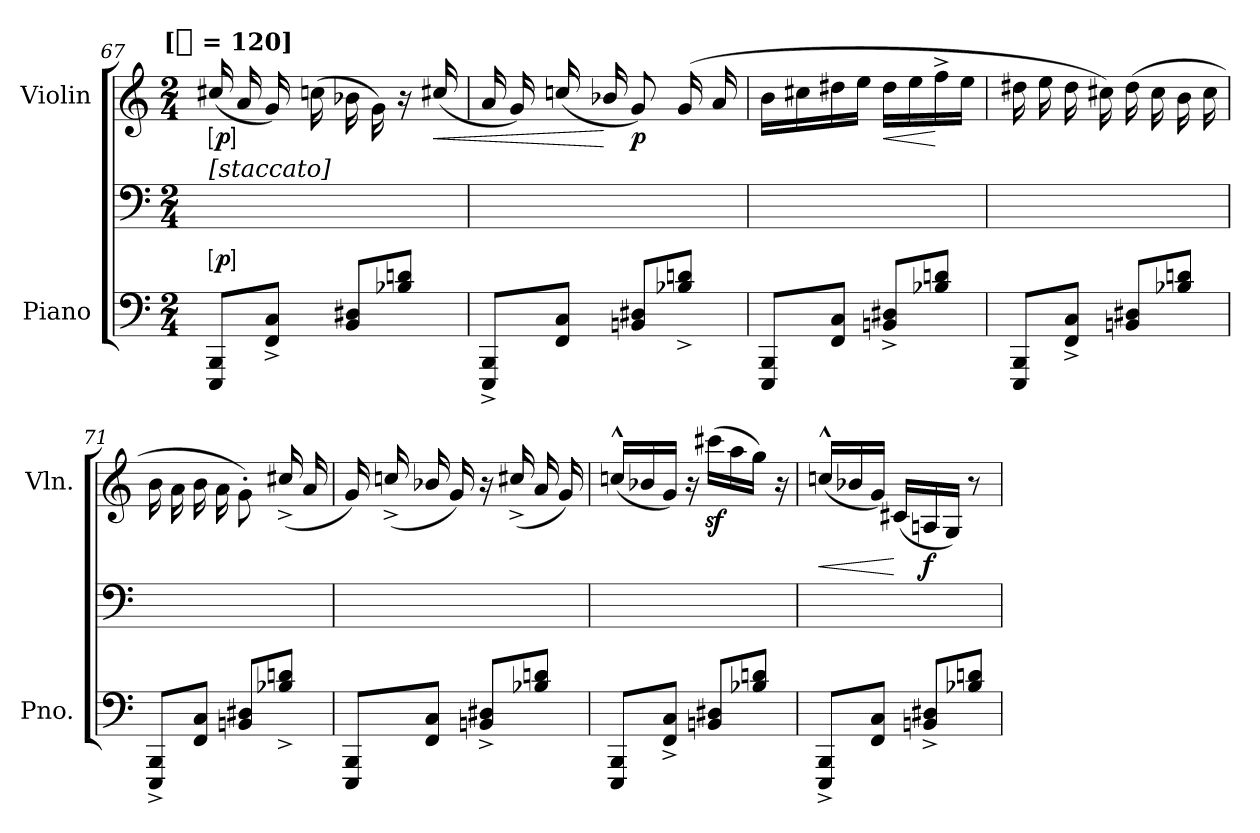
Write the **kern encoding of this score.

**kern	**kern	**dynam	**kern	**dynam
*part2	*part2	*part2	*part1	*part1
*staff3	*staff2	*staff2/3	*staff1	*staff1
*I"Piano	*	*	*I"Violin	*
*I'Pno.	*	*	*I'Vln.	*
*clefF4	*clefF4	*	*clefG2	*
*k[]	*k[]	*	*k[]	*
*C:	*C:	*	*C:	*
!!LO:TX:omd:t=[[quarter] = 120]
*M2/4	*M2/4	*	*M2/4	*
*MM120	*MM120	*	*MM120	*
=67	=67	=67	=67	=67
!	!LO:TX:a:i:t=[staccato]	!	!	!
!	!	!LO:DY:ed=brack	!	!LO:DY:ed=brack
8EEE/ 8BBB/L	2ryy	p	(16cc#X/	p
.	.	.	16a	.
8FF^>\ 8C^>\J	.	.	16g)	.
.	.	.	(16ccn	.
8BB/ 8D#X/L	.	.	16b-X	.
.	.	.	16g\)	.
8B-X\ 8dn\J	.	.	16r	.
!	!	!	!	!LO:HP:b
.	.	.	(16cc#X/	<
=68	=68	=68	=68	=68
8EEE^</ 8BBB^</L	2ryy	.	16a	.
.	.	.	16g)	.
8FF\ 8C\J	.	.	(16ccn/	.
.	.	.	16b-X/	[
8BBn/ 8D#X/L	.	.	8g)	p
8B-X^>\ 8dn^>\J	.	.	(>16g	.
.	.	.	16a	.
=69	=69	=69	=69	=69
8EEE/ 8BBB/L	2ryy	.	16bLL	.
.	.	.	16cc#X	.
8FF\ 8C\J	.	.	16dd#X	.
.	.	.	16eeJJ	.
!	!	!	!	!LO:HP:b
8BBn^</ 8D#X^</L	.	.	16dd#LL	<
.	.	.	16ee	.
8B-X\ 8dn\J	.	.	16ff^	[
.	.	.	16eeJJ	.
=70	=70	=70	=70	=70
8EEE/ 8BBB/L	2ryy	.	16dd#X	.
.	.	.	16ee	.
8FF^>\ 8C^>\J	.	.	16dd#	.
.	.	.	16cc#X)	.
8BBn/ 8D#X/L	.	.	(16dd#	.
.	.	.	16cc#	.
8B-X\ 8dn\J	.	.	16b	.
.	.	.	16cc#	.
=71	=71	=71	=71	=71
8EEE^</ 8BBB^</L	2ryy	.	16b	.
.	.	.	16a\	.
8FF\ 8C\J	.	.	16b	.
.	.	.	16a\	.
8BBn/ 8D#X/L	.	.	8g'\)	.
8B-X^>\ 8dn^>\J	.	.	(16cc#X^/	.
.	.	.	16a	.
=72	=72	=72	=72	=72
8EEE/ 8BBB/L	2ryy	.	16g)	.
.	.	.	(16ccn^/	.
8FF\ 8C\J	.	.	16b-X/	.
.	.	.	16g)	.
8BBn^</ 8D#X^</L	.	.	16r	.
.	.	.	(16cc#X^/	.
8B-X\ 8dn\J	.	.	16a	.
.	.	.	16g)	.
=73	=73	=73	=73	=73
8EEE/ 8BBB/L	2ryy	.	(16ccn^^LL	.
.	.	.	16b-X	.
8FF^>\ 8C^>\J	.	.	16gJJ)	.
.	.	.	16r	.
8BBn/ 8D#X/L	.	.	(16ccc#XzLL	.
.	.	.	16aa	.
8B-X\ 8dn\J	.	.	16ggJJ)	.
.	.	.	16r	.
=74	=74	=74	=74	=74
!	!	!	!	!LO:HP:b
8EEE^</ 8BBB^</L	2ryy	.	(16ccn^^LL	<
.	.	.	16b-X	.
8FF\ 8C\J	.	.	16gJJ)	.
.	.	.	(16c#XLL	[
8BBn^</ 8D#X^</L	.	.	16An	f
.	.	.	16GJJ)	.
8B-X\ 8dn\J	.	.	8r	.
=	=	=	=	=
*-	*-	*-	*-	*-
